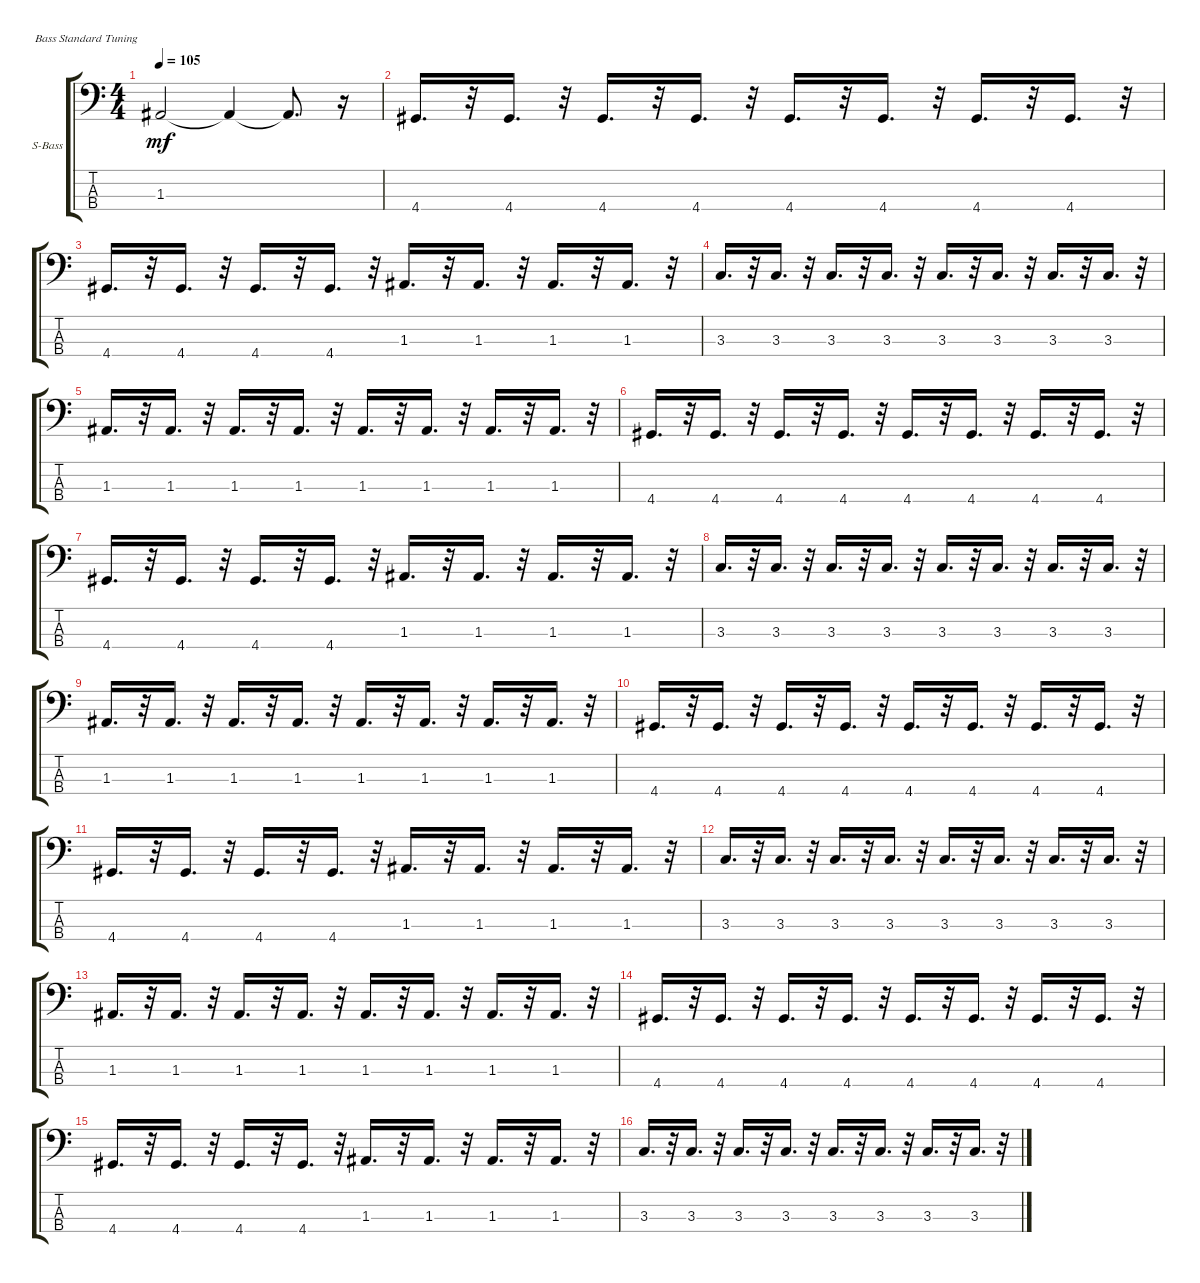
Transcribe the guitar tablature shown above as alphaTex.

\bracketExtendMode groupsimilarinstruments
\firstSystemTrackNameOrientation horizontal
\otherSystemsTrackNameOrientation horizontal
\track ("Rolling in the deep" "S-Bass") {instrument synthbass1}
\staff {score tabs}
\tuning (G2 D2 A1 E1)
\ts (4 4)
\tempo 105
\clef f4
\ks c
1.3.2{dy mf} 1.3{t}.4 1.3{t}.8{d} r.16 |
4.4.16{d} r.32 4.4.16{d} r.32 4.4.16{d} r.32 4.4.16{d} r.32 4.4.16{d} r.32 4.4.16{d} r.32 4.4.16{d} r.32 4.4.16{d} r.32 |
4.4.16{d} r.32 4.4.16{d} r.32 4.4.16{d} r.32 4.4.16{d} r.32 1.3.16{d} r.32 1.3.16{d} r.32 1.3.16{d} r.32 1.3.16{d} r.32 |
3.3.16{d} r.32 3.3.16{d} r.32 3.3.16{d} r.32 3.3.16{d} r.32 3.3.16{d} r.32 3.3.16{d} r.32 3.3.16{d} r.32 3.3.16{d} r.32 |
1.3.16{d} r.32 1.3.16{d} r.32 1.3.16{d} r.32 1.3.16{d} r.32 1.3.16{d} r.32 1.3.16{d} r.32 1.3.16{d} r.32 1.3.16{d} r.32 |
4.4.16{d} r.32 4.4.16{d} r.32 4.4.16{d} r.32 4.4.16{d} r.32 4.4.16{d} r.32 4.4.16{d} r.32 4.4.16{d} r.32 4.4.16{d} r.32 |
4.4.16{d} r.32 4.4.16{d} r.32 4.4.16{d} r.32 4.4.16{d} r.32 1.3.16{d} r.32 1.3.16{d} r.32 1.3.16{d} r.32 1.3.16{d} r.32 |
3.3.16{d} r.32 3.3.16{d} r.32 3.3.16{d} r.32 3.3.16{d} r.32 3.3.16{d} r.32 3.3.16{d} r.32 3.3.16{d} r.32 3.3.16{d} r.32 |
1.3.16{d} r.32 1.3.16{d} r.32 1.3.16{d} r.32 1.3.16{d} r.32 1.3.16{d} r.32 1.3.16{d} r.32 1.3.16{d} r.32 1.3.16{d} r.32 |
4.4.16{d} r.32 4.4.16{d} r.32 4.4.16{d} r.32 4.4.16{d} r.32 4.4.16{d} r.32 4.4.16{d} r.32 4.4.16{d} r.32 4.4.16{d} r.32 |
4.4.16{d} r.32 4.4.16{d} r.32 4.4.16{d} r.32 4.4.16{d} r.32 1.3.16{d} r.32 1.3.16{d} r.32 1.3.16{d} r.32 1.3.16{d} r.32 |
3.3.16{d} r.32 3.3.16{d} r.32 3.3.16{d} r.32 3.3.16{d} r.32 3.3.16{d} r.32 3.3.16{d} r.32 3.3.16{d} r.32 3.3.16{d} r.32 |
1.3.16{d} r.32 1.3.16{d} r.32 1.3.16{d} r.32 1.3.16{d} r.32 1.3.16{d} r.32 1.3.16{d} r.32 1.3.16{d} r.32 1.3.16{d} r.32 |
4.4.16{d} r.32 4.4.16{d} r.32 4.4.16{d} r.32 4.4.16{d} r.32 4.4.16{d} r.32 4.4.16{d} r.32 4.4.16{d} r.32 4.4.16{d} r.32 |
4.4.16{d} r.32 4.4.16{d} r.32 4.4.16{d} r.32 4.4.16{d} r.32 1.3.16{d} r.32 1.3.16{d} r.32 1.3.16{d} r.32 1.3.16{d} r.32 |
3.3.16{d} r.32 3.3.16{d} r.32 3.3.16{d} r.32 3.3.16{d} r.32 3.3.16{d} r.32 3.3.16{d} r.32 3.3.16{d} r.32 3.3.16{d} r.32
